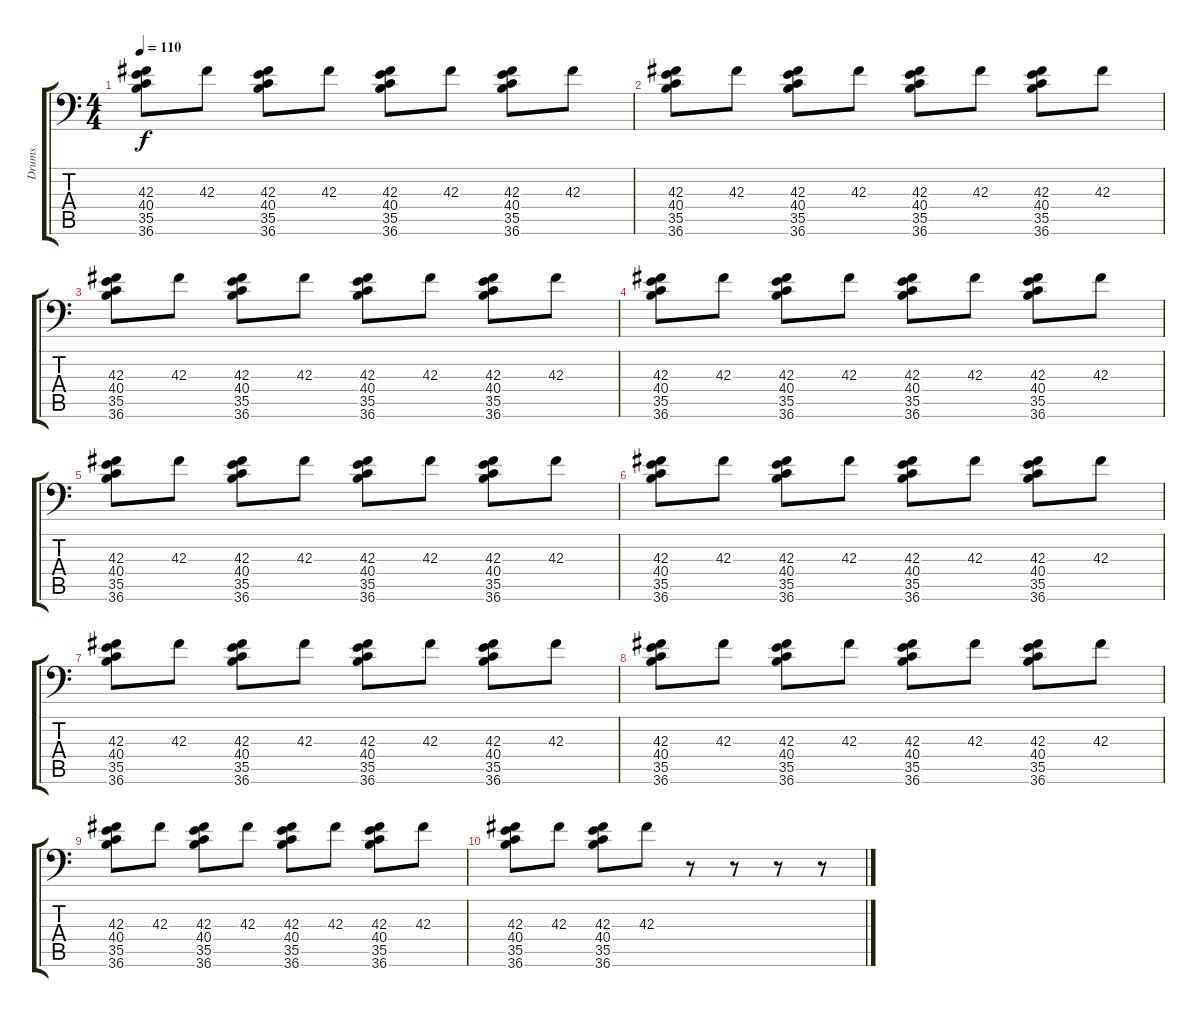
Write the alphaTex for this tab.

\track ("Drums" "Drums") {instrument acousticgrandpiano}
\staff {score tabs}
\tuning (C-1 C-1 C-1 C-1 C-1 C-1) {hide}
\ts (4 4)
\tempo 110
\clef f4
\ks c
(42.3 40.4 35.5 36.6).8{dy f} 42.3.8 (42.3 40.4 35.5 36.6).8 42.3.8 (42.3 40.4 35.5 36.6).8 42.3.8 (42.3 40.4 35.5 36.6).8 42.3.8 |
(42.3 40.4 35.5 36.6).8 42.3.8 (42.3 40.4 35.5 36.6).8 42.3.8 (42.3 40.4 35.5 36.6).8 42.3.8 (42.3 40.4 35.5 36.6).8 42.3.8 |
(42.3 40.4 35.5 36.6).8 42.3.8 (42.3 40.4 35.5 36.6).8 42.3.8 (42.3 40.4 35.5 36.6).8 42.3.8 (42.3 40.4 35.5 36.6).8 42.3.8 |
(42.3 40.4 35.5 36.6).8 42.3.8 (42.3 40.4 35.5 36.6).8 42.3.8 (42.3 40.4 35.5 36.6).8 42.3.8 (42.3 40.4 35.5 36.6).8 42.3.8 |
(42.3 40.4 35.5 36.6).8 42.3.8 (42.3 40.4 35.5 36.6).8 42.3.8 (42.3 40.4 35.5 36.6).8 42.3.8 (42.3 40.4 35.5 36.6).8 42.3.8 |
(42.3 40.4 35.5 36.6).8 42.3.8 (42.3 40.4 35.5 36.6).8 42.3.8 (42.3 40.4 35.5 36.6).8 42.3.8 (42.3 40.4 35.5 36.6).8 42.3.8 |
(42.3 40.4 35.5 36.6).8 42.3.8 (42.3 40.4 35.5 36.6).8 42.3.8 (42.3 40.4 35.5 36.6).8 42.3.8 (42.3 40.4 35.5 36.6).8 42.3.8 |
(42.3 40.4 35.5 36.6).8 42.3.8 (42.3 40.4 35.5 36.6).8 42.3.8 (42.3 40.4 35.5 36.6).8 42.3.8 (42.3 40.4 35.5 36.6).8 42.3.8 |
(42.3 40.4 35.5 36.6).8 42.3.8 (42.3 40.4 35.5 36.6).8 42.3.8 (42.3 40.4 35.5 36.6).8 42.3.8 (42.3 40.4 35.5 36.6).8 42.3.8 |
(42.3 40.4 35.5 36.6).8 42.3.8 (42.3 40.4 35.5 36.6).8 42.3.8 r.8 r.8 r.8 r.8
